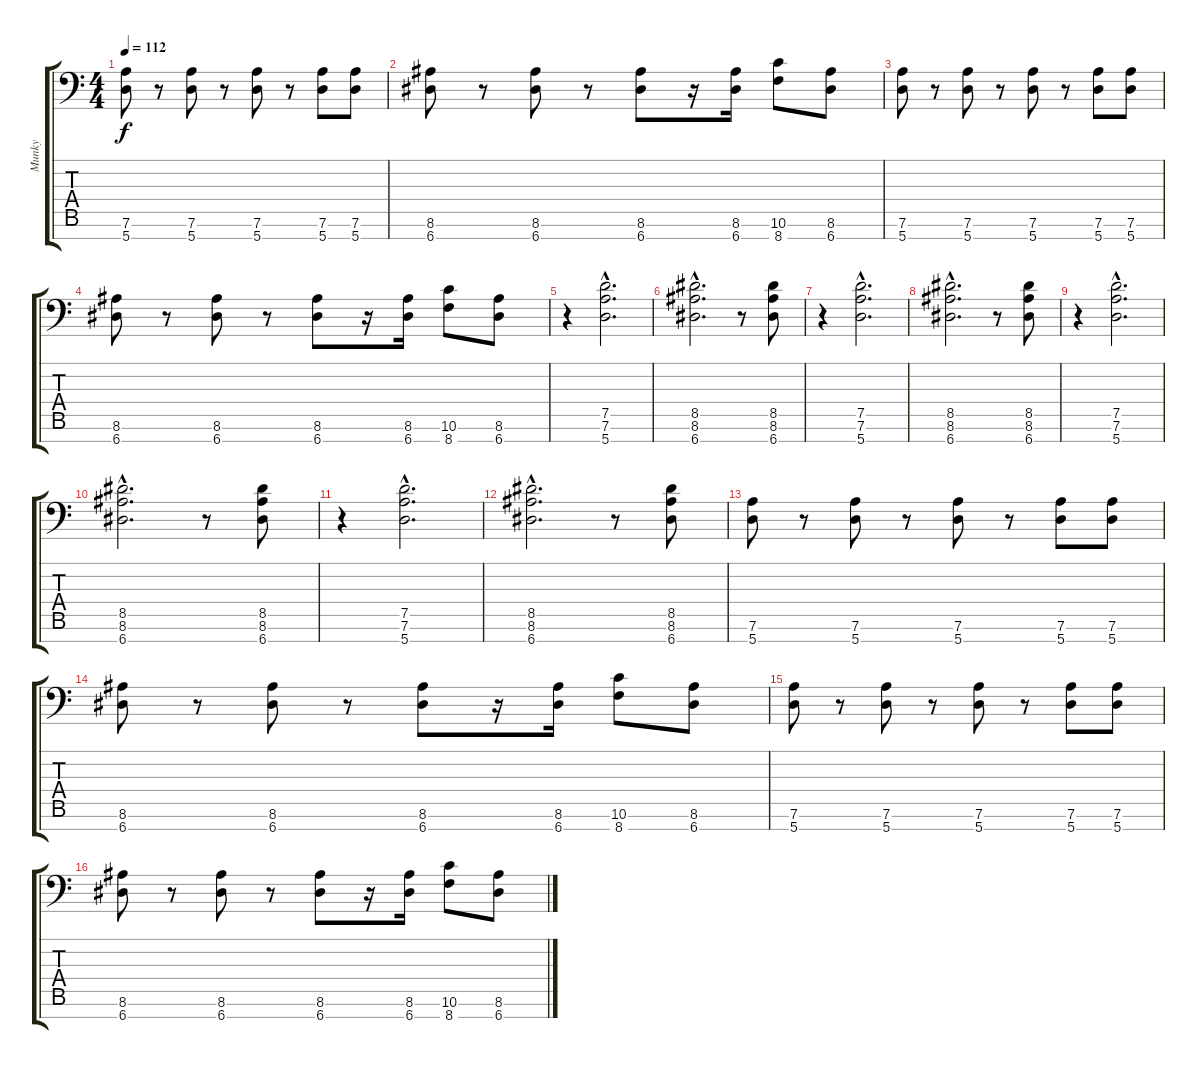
\track ("Munky" "Munky") {instrument distortionguitar}
\staff {score tabs}
\tuning (D4 A3 F3 C3 G2 D2 A1) {hide}
\ts (4 4)
\tempo 112
\clef f4
\ks c
(7.6 5.7).8{dy f} r.8 (7.6 5.7).8 r.8 (7.6 5.7).8 r.8 (7.6 5.7).8 (7.6 5.7).8 |
(8.6 6.7).8 r.8 (8.6 6.7).8 r.8 (8.6 6.7).8 r.16 (8.6 6.7).16 (10.6 8.7).8 (8.6 6.7).8 |
(7.6 5.7).8 r.8 (7.6 5.7).8 r.8 (7.6 5.7).8 r.8 (7.6 5.7).8 (7.6 5.7).8 |
(8.6 6.7).8 r.8 (8.6 6.7).8 r.8 (8.6 6.7).8 r.16 (8.6 6.7).16 (10.6 8.7).8 (8.6 6.7).8 |
r.4 (7.5{hac} 7.6{hac} 5.7{hac}).2{d} |
(8.5{hac} 8.6{hac} 6.7{hac}).2{d} r.8 (8.5 8.6 6.7).8 |
r.4 (7.5{hac} 7.6{hac} 5.7{hac}).2{d} |
(8.5{hac} 8.6{hac} 6.7{hac}).2{d} r.8 (8.5 8.6 6.7).8 |
r.4 (7.5{hac} 7.6{hac} 5.7{hac}).2{d} |
(8.5{hac} 8.6{hac} 6.7{hac}).2{d} r.8 (8.5 8.6 6.7).8 |
r.4 (7.5{hac} 7.6{hac} 5.7{hac}).2{d} |
(8.5{hac} 8.6{hac} 6.7{hac}).2{d} r.8 (8.5 8.6 6.7).8 |
(7.6 5.7).8{volume 12} r.8 (7.6 5.7).8 r.8 (7.6 5.7).8 r.8 (7.6 5.7).8 (7.6 5.7).8 |
(8.6 6.7).8 r.8 (8.6 6.7).8 r.8 (8.6 6.7).8 r.16 (8.6 6.7).16 (10.6 8.7).8 (8.6 6.7).8 |
(7.6 5.7).8{volume 12} r.8 (7.6 5.7).8 r.8 (7.6 5.7).8 r.8 (7.6 5.7).8 (7.6 5.7).8 |
(8.6 6.7).8 r.8 (8.6 6.7).8 r.8 (8.6 6.7).8 r.16 (8.6 6.7).16 (10.6 8.7).8 (8.6 6.7).8
